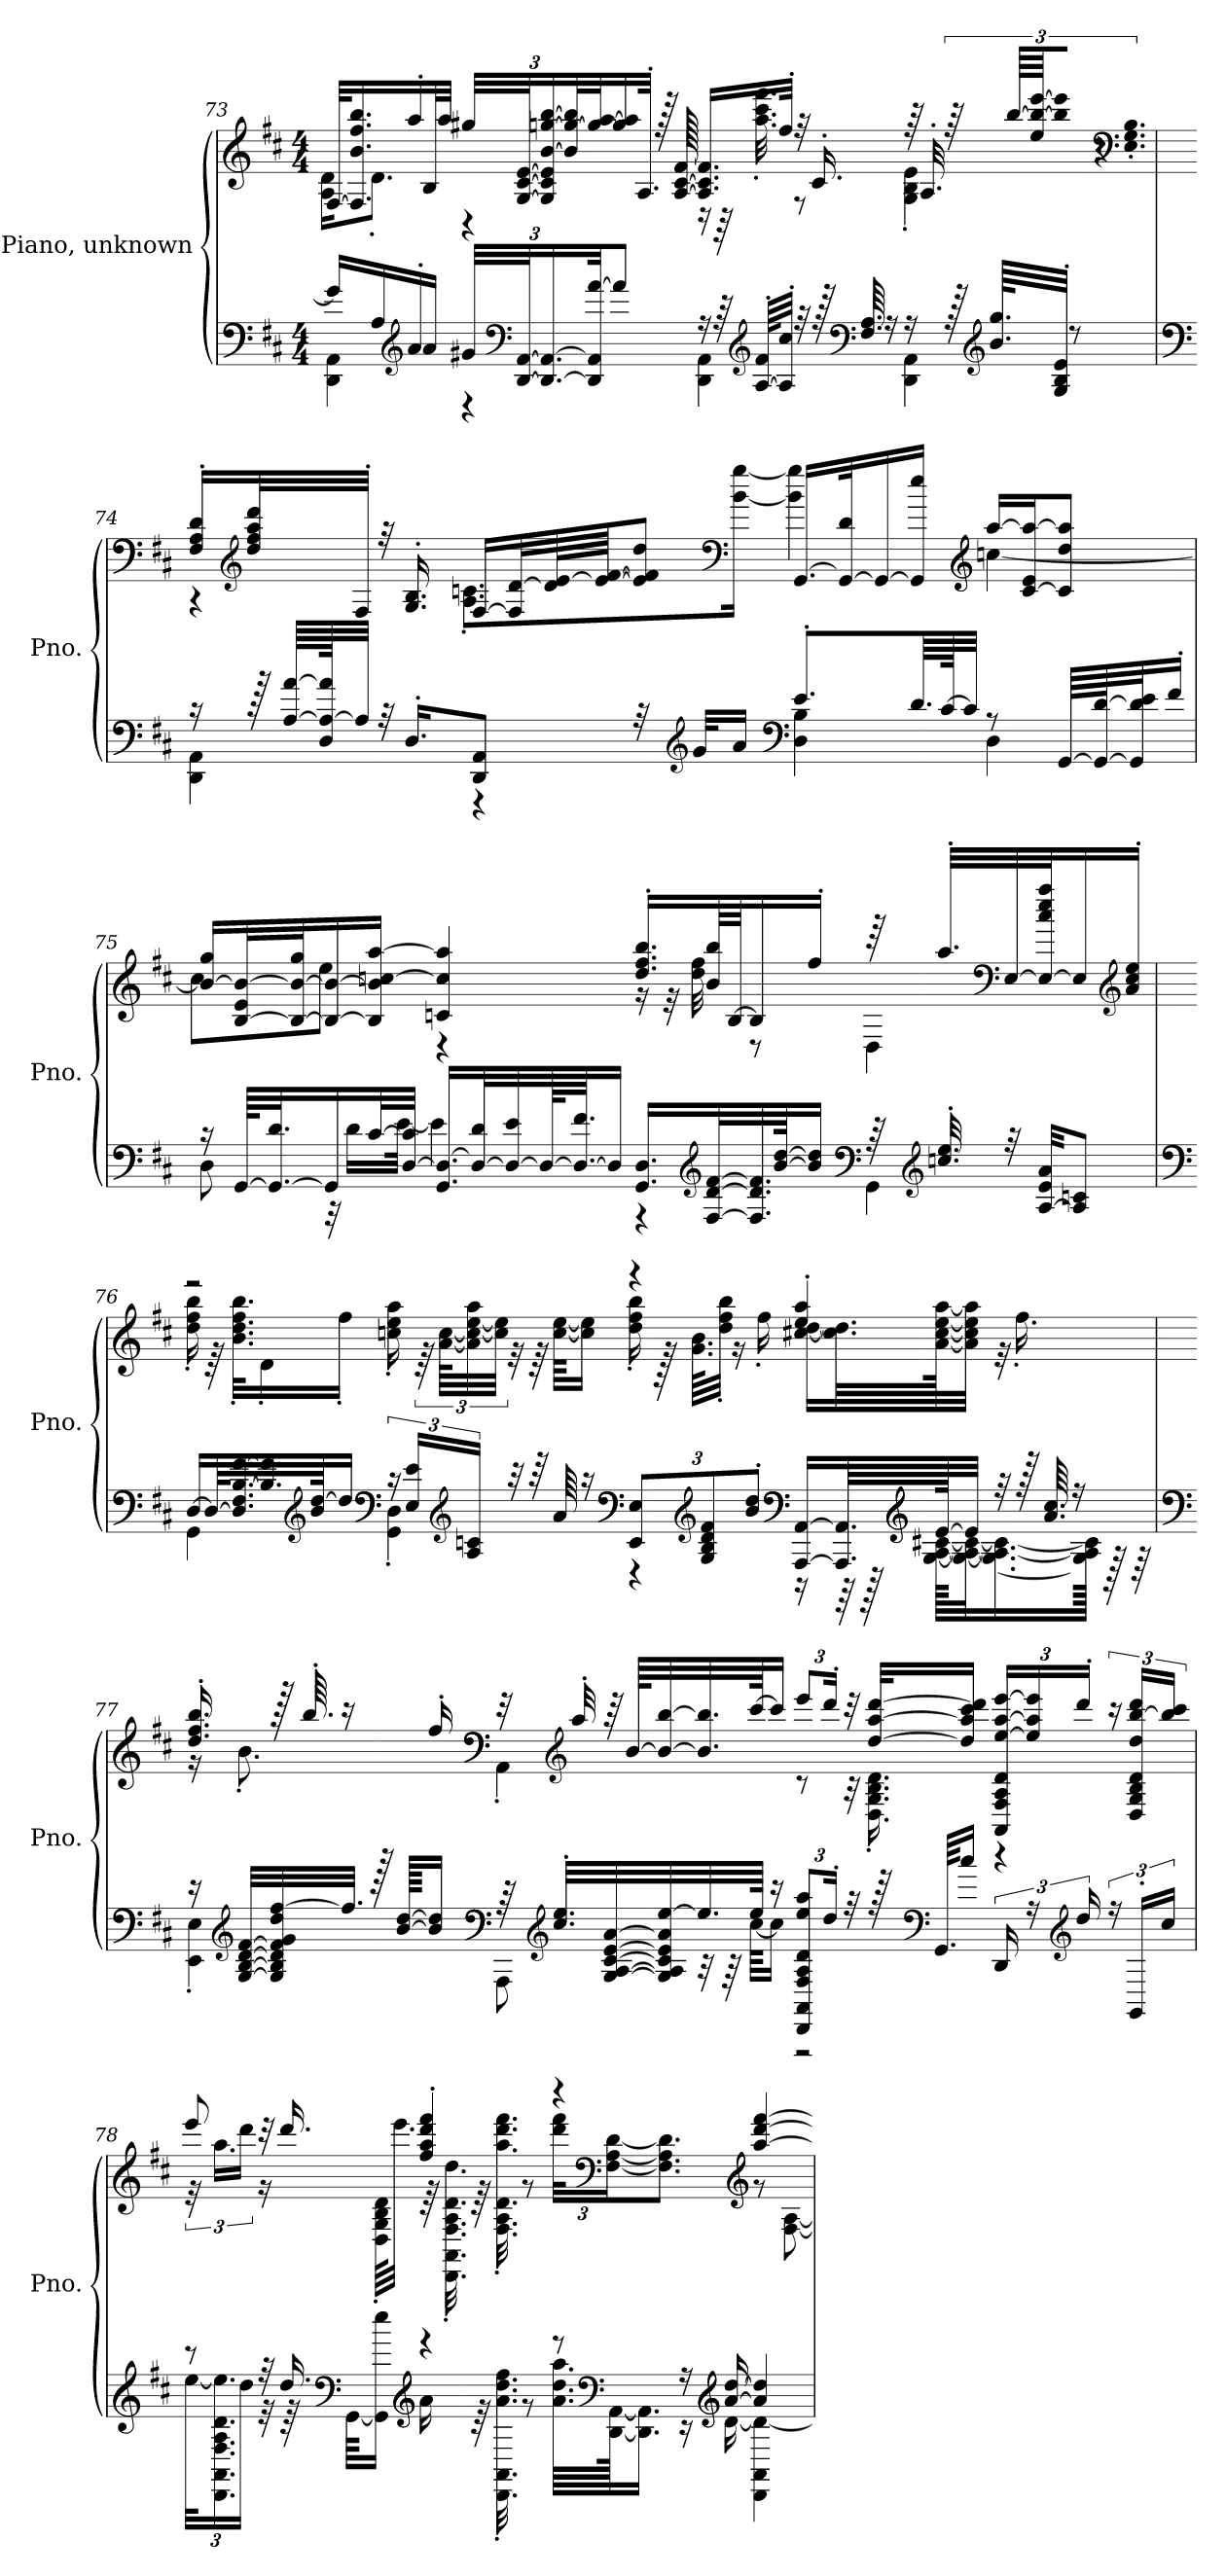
**kern	**kern
*part1	*part1
*staff2	*staff1
*I"Piano, unknown	*
*I'Pno.	*
!!LO:LB:g=z
*clefF4	*clefG2
*k[f#c#]	*k[f#c#]
*M4/4	*M4/4
=73	=73
*^	*^
16g#/LL]	4DD\ 4AA\	[32F#/KLL	16A\ 16d\KL
.	.	16.F#/] 16.b/ 16.ff#/ 16.bb/	.
16A/	.	.	8.d'\J
*clefG2	*	*	*
16a'/	.	16aa'/	.
16a/JJ	.	32B/L	.
.	.	32aa/JJJ	.
*Xbrackettup	*	*Xbrackettup	*
48g#X/LLL	4r	48gg#X/LLL	4r
*clefF4	*	*	*
[48DD/ [48AA/J	.	[48G/ [48c#/ [48e/J	.
24.DD/_ 24.AA/_	.	24G/] 24c#/] 24e/] [24b/ [24ggn/ [24bb/	.
.	.	48b/] 48gg/_ 48bb/]L	.
48DD/] 48AA/] [48a/JK	.	48gg/_ [48aa/J	.
8a/J]	.	16gg/] 16aa/]	.
.	.	32.A'/JJk	.
.	.	128r	.
.	.	[128A/ [128c#/ [128f#/	.
16r	4DD\ 4AA\	16.A/] 16.c#/] 16.f#/]LL	16r
64r	.	.	64r
*clefG2	*	*	*
[64A/' 64f#/'KLLL	.	.	32.aa\' 32.ccc#\' 32.fff#\'
32A/]' 32cc#/'JJJ	.	32ff#'/JJk	.
32r	.	32r	8r
128r	.	16.c#'/	.
*clefF4	*	*	*
64.F#/ 64.A/	.	.	.
16r	.	.	.
16r	4DD\ 4AA\	64r	4G\' 4B\' 4e\'
.	.	32.A'/	.
*	*	*brackettup	*
128r	.	96r	.
*clefG2	*	*	*
64.b/ 64.gg/KLLL	.	.	.
.	.	[96bb/LLLL	.
.	.	96ee/ 96bb/_ [96eee/J	.
32G/' 32B/' 32e/'JJJ	.	32bb/] 32eee/]JJJ	.
8r	.	32r	.
*	*	*clefF4	*
.	.	16.E/' 16.G/' 16.B/'	.
!!LO:LB:g=z	!!
=74	=74	=74	=74
*clefF4	*	*	*
16r	4DD\ 4AA\	16F#/' 16A/' 16d/'LL	4r
*	*	*clefG2	*
128r	.	32dd/ 32ff#/ 32aa/ 32ddd/L	.
[64A/ [64a/LLLL	.	.	.
128D/ 128A/_ 128a/]JK	.	.	.
32A/JJJ]	.	32F#'/JJJ	.
32r	.	32r	.
16.D'/KL	.	16.G/' 16.B/'	.
8DD/ 8AA/J	4r	[16F#/LL	8.A\' 8.cn\'L
.	.	32F#/] [32d/L	.
.	.	64d/] [64e/L	.
.	.	64e/_ [64f#/JJJ	.
32r	.	8e/] 8f#/] 8dd/J	.
*clefG2	*	*	*
32g/KLL	.	.	.
*	*	*clefF4	*
16a/JJ	.	.	[16b\ [16gg\Jk
*clefF4	*	*	*
8.e'/L	4D\ 4B\	[16.GG/LL	4b\] 4gg\]
.	.	32GG/_ 32d/K	.
.	.	16GG/_	.
64.d/LLL	.	16GG/] 16ee/JJ	.
[128c#/JK	.	.	.
32c#/JJJ]	.	.	.
*	*	*clefG2	*
8r	4D\	[16aa/LL	[4ccn\
.	.	[16c/ 16e/ 16aa/_J	.
[64GG/LLLL	.	8c/] 8dd/ 8aa/]J	.
64GG/_ [64d/J	.	.	.
32GG/] 32d/] 32e/J	.	.	.
16f#'/JJ	.	.	.
!!LO:LB:g=z	!!
=75	=75	=75	=75
16r	8D\	[16b/ 16gg/LL	8cc\L]
[64GG/KLLL	.	[32B/ 32e/ 32b/_L	.
32.GG/_ 32.d/J	.	.	.
.	.	32B/_ 32b/_ 32gg/J	.
16GG/]	32r	16B/_ 16b/_	8ee\J
.	16d\LL	.	.
[32c#/L	.	16B/] 16b/] [16ccn/ [16aa/JJ	.
[32D/ 32c#/]JJJ	[32e\JJk	.	.
16.GG/ 16.D/_LL	4e\]	4cn/ 4cc/] 4aa/]	4r
32D/_ 32d/L	.	.	.
32D/_ 32e/	.	.	.
128D/KL_	.	.	.
64.D/_ 64.f#/JJ	.	.	.
16D/JJ]	.	.	.
16.GG/ 16.D/LL	4r	16.dd/' 16.ff#/' 16.bb/'LL	16r
.	.	.	32r
*clefG2	*	*	*
[32F#/ [32d/ [32f#/L	.	64b/ 64bb/LL	32dd\ 32ff#\
.	.	[64B/JJ	.
32.F#/] 32.d/] 32.f#/]	.	16B/]	8r
[64b/ [64dd/JK	.	.	.
16b/] 16dd/]JJ	.	16ff#'/JJ	.
*clefF4	*	*	*
64r	4GG\	64r	4D\
*clefG2	*	*	*
32.ccn/' 32.ee/'	.	32.aa'/LLL	.
*	*	*clefF4	*
32r	.	[32E/	.
[32A/ 32e/ 32a/KKL	.	32E/_ 32cc/ 32ee/ 32aa/J	.
8A/] 8cn/J	.	16E/]	.
*	*	*clefG2	*
.	.	16a/' 16cc/' 16ee/'JJ	.
!!LO:PB:g=z	!!
=76	=76	=76	=76
*clefF4	*	*	*
[16D/LL	4GG\	2r	16dd\' 16ff#\' 16bb\'
64D/KL_	.	.	64r
32.D/] 32.F#/ [32.B/ [32.f#/	.	.	32.b\' 32.dd\' 32.ff#\' 32.bb\'KLL
32.B/] 32.f#/]	.	.	16d'\
*clefG2	*	*	*
64b/ [64dd/JK	.	.	.
16dd/JJ]	.	.	16ff#'\JJ
*clefF4	*	*	*
*brackettup	*	*	*
24r	4GG\' 4D\'	.	16ccn\' 16ee\' 16aa\'
24E/ 24e/LL	.	.	.
.	.	.	96r
.	.	.	[96a\ [96cc\KLLL
*clefG2	*	*	*
24A/ 24cn/JJ	.	.	48a\] 48cc\_ [48ee\ 48aa\
.	.	.	48cc\] 48ee\]JJJ
32r	.	.	32r
64r	.	.	64r
64a/	.	.	[64cc\ [64ee\KKLL
16r	.	.	16cc\] 16ee\]JJ
*clefF4	*	*	*
*Xbrackettup	*	*	*
12EE/ 12E/L	4r	4r	16dd\' 16ff#\' 16bb\'
.	.	.	128r
.	.	.	64.g\ 64.b\KLLL
*clefG2	*	*	*
12G/ 12B/ 12d/ 12f#/	.	.	.
.	.	.	32dd\' 32ff#\' 32bb\'JJJ
.	.	.	16r
12b/' 12dd/'J	.	.	.
.	.	.	16ff#'\
*clefF4	*	*	*
[16AAA/ [16AA/LL	16r	4ee/' 4aa/'	[16cc#X\ [16dd\LL
64.AAA/] 64.AA/]LL	64r	.	64.cc#\] 64.dd\]LL
.	128r	.	.
*clefG2	*	*	*
[128e/JK	[128G\ [128A\ [128c#X\KKLLL	.	[128a\ [128cc#\ [128ee\ [128aa\JK
32e/JJJ]	32G\_ 32A\_ 32c#\_J	.	32a\] 32cc#\] 32ee\] 32aa\]JJJ
32r	16.G\_ 16.A\_ 16.c#\_	.	32r
128r	.	.	16.ff#'\
64.a/ 64.cc#/	.	.	.
16r	.	.	.
.	128G\] 128A\] 128c#\]JJkkk	.	.
.	128r	.	.
.	64r	.	.
!!LO:LB:g=z	!!
=77	=77	=77	=77
*clefF4	*	*	*
16r	4EE\' 4E\'	16.dd/' 16.ff#/' 16.bb/'	16r
*clefG2	*	*	*
[32G/ [32B/ [32d/ [32f#/LLL	.	.	8.b'\
32G/] 32B/] 32d/] 32f#/] 32g/ 32dd/ [32ff#/	.	128r	.
.	.	64.bb'/	.
32.ff#/JJJ]	.	16r	.
128r	.	.	.
[128b/ [128dd/KKKLL	.	.	.
16b/] 16dd/]JJ	.	16ff#'/	.
*clefF4	*	*clefF4	*
64r	8AAA\	32r	4AA'\
*clefG2	*	*	*
32.cc#/' 32.ee/'LLL	.	.	.
*	*	*clefG2	*
.	.	32aa'/	.
[32G/ [32A/ [32c#/ [32e/ [32a/	.	64r	.
.	.	[64b/KLLL	.
32G/] 32A/] 32c#/] 32e/] 32a/] [32ee/	.	32b/_ [32bb/	.
32.ee/]	32r	32.b/] 32.bb/]	.
.	64r	.	.
64ee/JJJk	[64cc#\KKLL	[64ccc#/JK	.
16r	16cc#\JJ]	16ccc#/JJ]	.
*	*	*Xbrackettup	*
12DD/ 12AA/ 12F#/ 12A/ 12d/ 12ee/ 12aa/L	2r	12eee/L	8r
24dd'/Jk	.	24ddd'/Jk	.
32r	.	32r	32r
128r	.	[32dd/ [32aa/ [32ddd/KLL	16.D\' 16.G\' 16.B\' 16.d\'
*clefF4	*	*	*
64.GG/KKLL	.	.	.
16cc#/JJ	.	16dd/] 16aa/] 16ccc#/ 16ddd/]JJ	.
*brackettup	*	*	*
24DD/	.	24AA/ 24F#/ 24A/ 24d/ [24ee/ [24aa/ [24eee/LL	4r
24r	.	24ee/] 24aa/] 24eee/]	.
*clefG2	*	*	*
24dd/	.	24ddd'/JJ	.
*	*	*brackettup	*
24r	.	24r	.
24GG'/LL	.	24D/ 24G/ 24B/ 24d/ 24dd/ [24bb/ 24ddd/LL	.
24cc#/JJ	.	24bb/] 24ccc#/JJ	.
!!LO:LB:g=z	!!
=78	=78	=78	=78
*	*Xbrackettup	*	*
8r	[48ee\KLL	8eee/	48r
.	24.DD\ 24.AA\ 24.F#\ 24.A\ 24.d\ 24.ee\]	.	24.aa\LL
.	24dd\JJ	.	24ddd\JJ
32r	32r	32r	16r
16.dd/	64r	16.ddd/	.
*clefF4	*	*	*
.	[64GG\KKLL	.	.
.	16GG\] 16ee\JJ	.	64D\' 64G\' 64B\' 64d\'KLLL
.	.	.	32.eee\JJJ
*clefG2	*	*	*
4r	16a\	4ff#/' 4aa/' 4ddd/' 4fff#/'	64r
.	.	.	32.DD\' 32.AA\' 32.F#\' 32.A\' 32.d\' 32.dd\'
.	64r	.	64r
.	32.DD\' 32.AA\' 32.a\' 32.dd\' 32.ff#\'	.	32.F#\' 32.A\' 32.d\' 32.aa\' 32.ddd\' 32.fff#\'
.	8r	.	8r
*	*	*	*Xbrackettup
8r	64.a\ 64.dd\ 64.aa\LLLL	4r	48ddd\ 48fff#\KLL
*	*	*clefF4	*
.	.	.	[24F#\ [24A\ [24d\J
*clefF4	*	*	*
.	[128DD\ [128AA\JJK	.	.
.	16.DD\] 16.AA\]JJ	.	.
.	.	.	8.F#\] 8.A\] 8.d\]J
16r	16r	.	.
*clefG2	*	*	*
[16a/ [16dd/	[16d\	.	.
*	*	*clefG2	*
4a/] 4dd/]	4DD\ 4AA\ 4d\_	[4aa/ [4ddd/ [4fff#/	8r
.	.	.	[8F#\ [8A\
*v	*v	*	*
*	*v	*v
=	=
*-	*-
